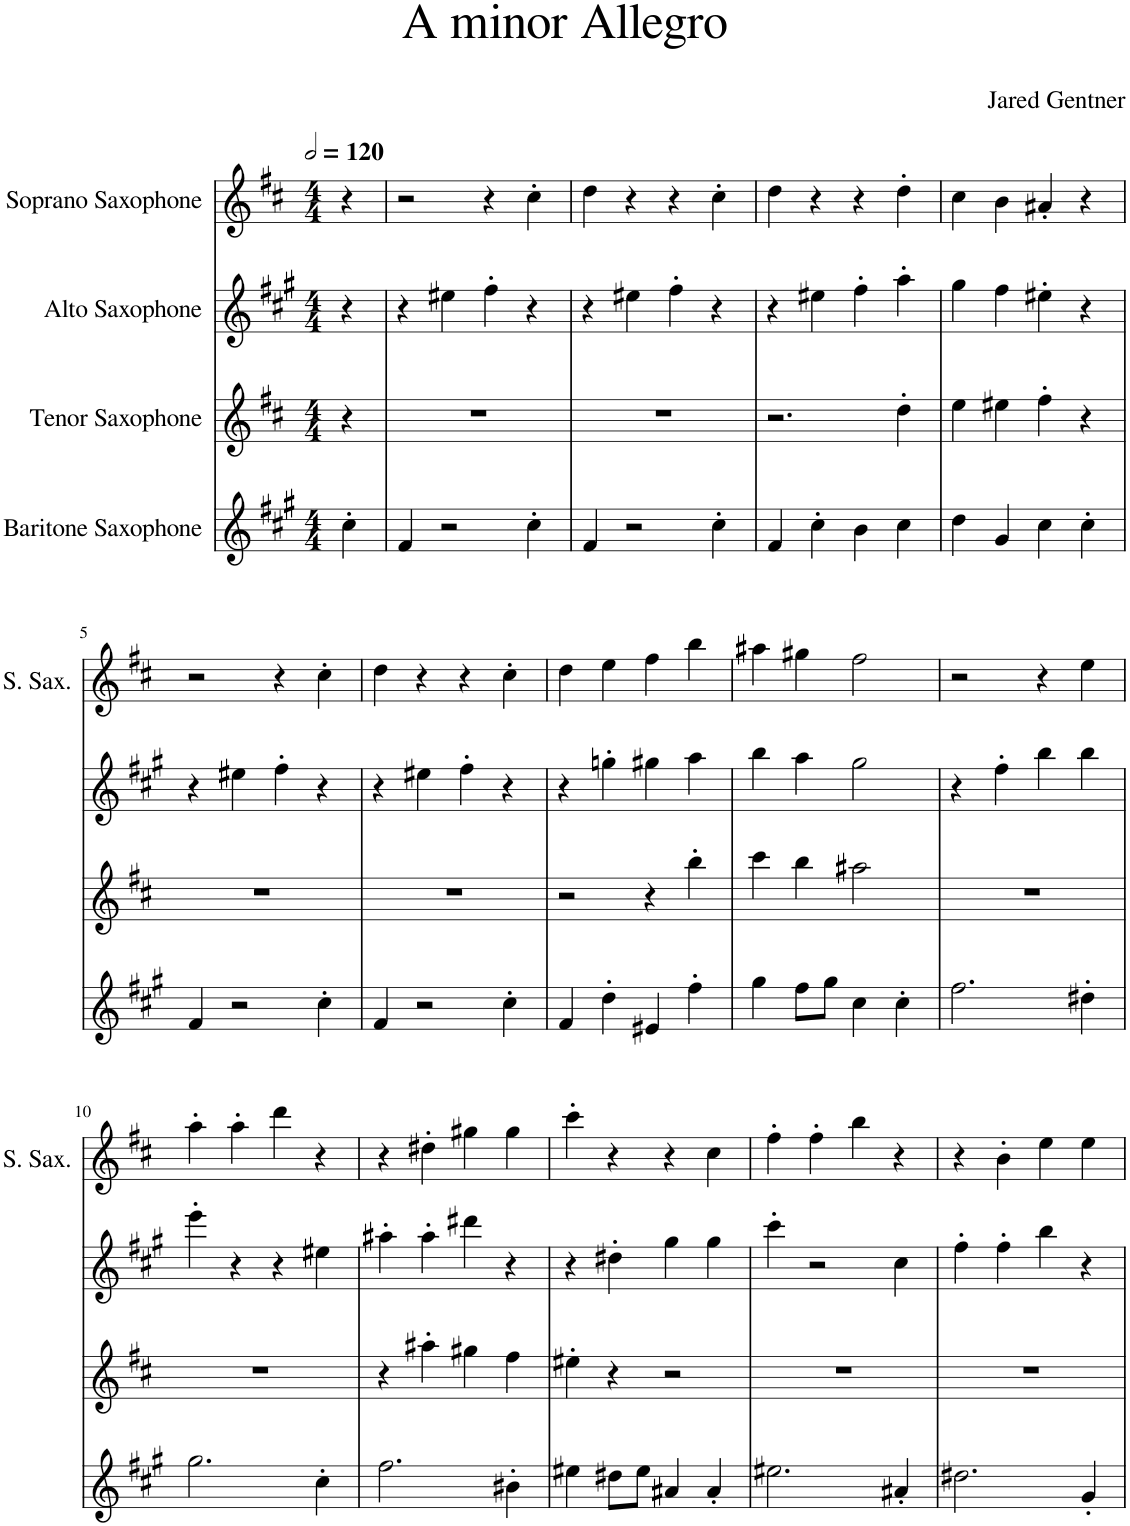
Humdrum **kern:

**kern	**kern	**kern	**kern
*part4	*part3	*part2	*part1
*staff4	*staff3	*staff2	*staff1
*I"Baritone Saxophone	*I"Tenor Saxophone	*I"Alto Saxophone	*I"Soprano Saxophone
*	*	*	*I'S. Sax.
*clefG2	*clefG2	*clefG2	*clefG2
*Trd12c21	*Trd8c14	*Trd5c9	*Trd1c2
*k[f#c#g#]	*k[f#c#]	*k[f#c#g#]	*k[f#c#]
*M4/4	*M4/4	*M4/4	*M4/4
*MM240	*MM240	*MM240	*MM240
=	=	=	=
4cc#'\	4r	4r	4r
=1	=1	=1	=1
4f#/	1r	4r	2r
2r	.	4ee#X\	.
.	.	4ff#'\	4r
4cc#'\	.	4r	4cc#'\
=2	=2	=2	=2
4f#/	1r	4r	4dd\
2r	.	4ee#X\	4r
.	.	4ff#'\	4r
4cc#'\	.	4r	4cc#'\
=3	=3	=3	=3
4f#/	2.r	4r	4dd\
4cc#'\	.	4ee#X\	4r
4b\	.	4ff#'\	4r
4cc#\	4dd'\	4aa'\	4dd'\
=4	=4	=4	=4
4dd\	4ee\	4gg#\	4cc#\
4g#/	4ee#X\	4ff#\	4b\
4cc#\	4ff#'\	4ee#X'\	4a#X'/
4cc#'\	4r	4r	4r
!!LO:LB:g=z
=5	=5	=5	=5
4f#/	1r	4r	2r
2r	.	4ee#X\	.
.	.	4ff#'\	4r
4cc#'\	.	4r	4cc#'\
=6	=6	=6	=6
4f#/	1r	4r	4dd\
2r	.	4ee#X\	4r
.	.	4ff#'\	4r
4cc#'\	.	4r	4cc#'\
=7	=7	=7	=7
4f#/	2r	4r	4dd\
4dd'\	.	4ggn'\	4ee\
4e#X/	4r	4gg#X\	4ff#\
4ff#'\	4bb'\	4aa\	4bb\
=8	=8	=8	=8
4gg#\	4ccc#\	4bb\	4aa#X\
8ff#\L	4bb\	4aa\	4gg#X\
8gg#\J	.	.	.
4cc#\	2aa#X\	2gg#\	2ff#\
4cc#'\	.	.	.
=9	=9	=9	=9
2.ff#\	1r	4r	2r
.	.	4ff#'\	.
.	.	4bb\	4r
4dd#X'\	.	4bb\	4ee\
!!LO:LB:g=z
=10	=10	=10	=10
2.gg#\	1r	4eee'\	4aa'\
.	.	4r	4aa'\
.	.	4r	4ddd\
4cc#'\	.	4ee#X\	4r
=11	=11	=11	=11
2.ff#\	4r	4aa#X'\	4r
.	4aa#X'\	4aa#'\	4dd#X'\
.	4gg#X\	4ddd#X\	4gg#X\
4b#X'\	4ff#\	4r	4gg#\
=12	=12	=12	=12
4ee#X\	4ee#X'\	4r	4ccc#'\
8dd#X\L	4r	4dd#X'\	4r
8ee#\J	.	.	.
4a#X/	2r	4gg#\	4r
4a#'/	.	4gg#\	4cc#\
=13	=13	=13	=13
2.ee#X\	1r	4ccc#'\	4ff#'\
.	.	2r	4ff#'\
.	.	.	4bb\
4a#X'/	.	4cc#\	4r
=14	=14	=14	=14
2.dd#X\	1r	4ff#'\	4r
.	.	4ff#'\	4b'\
.	.	4bb\	4ee\
4g#'/	.	4r	4ee\
=	=	=	=
*-	*-	*-	*-
